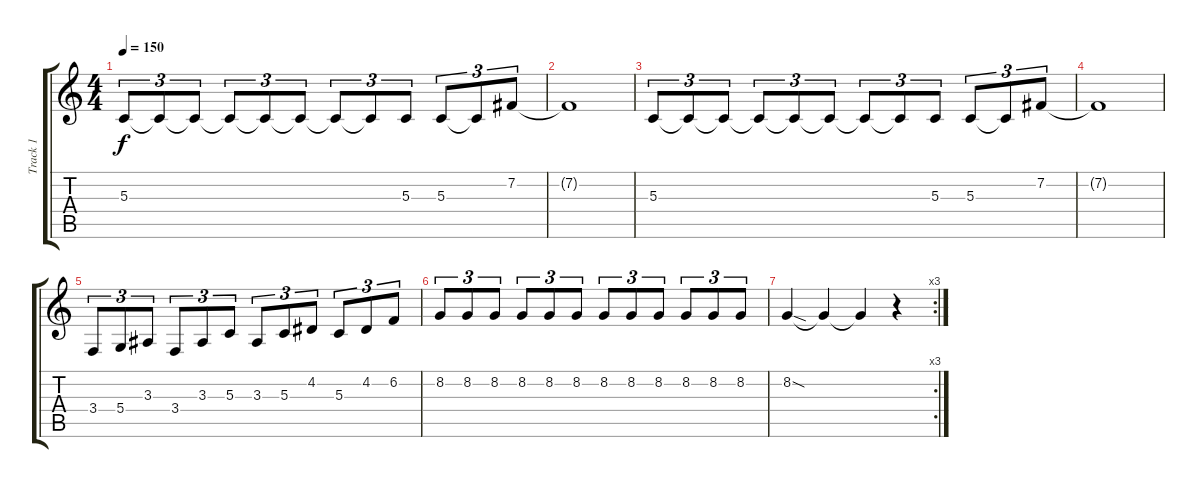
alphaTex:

\track ("Track 1" "Track 1") {instrument lead5charang}
\staff {score tabs}
\tuning (E4 B3 G3 D3 A2 E2) {hide}
\ts (4 4)
\tempo 150
\clef g2
\ks c
5.3.8{tu (3 2) dy f} 5.3{t}.8{tu (3 2)} 5.3{t}.8{tu (3 2)} 5.3{t}.8{tu (3 2)} 5.3{t}.8{tu (3 2)} 5.3{t}.8{tu (3 2)} 5.3{t}.8{tu (3 2)} 5.3{t}.8{tu (3 2)} 5.3.8{tu (3 2)} 5.3.8{tu (3 2)} 5.3{t}.8{tu (3 2)} 7.2.8{tu (3 2)} |
7.2{t}.1 |
5.3.8{tu (3 2)} 5.3{t}.8{tu (3 2)} 5.3{t}.8{tu (3 2)} 5.3{t}.8{tu (3 2)} 5.3{t}.8{tu (3 2)} 5.3{t}.8{tu (3 2)} 5.3{t}.8{tu (3 2)} 5.3{t}.8{tu (3 2)} 5.3.8{tu (3 2)} 5.3.8{tu (3 2)} 5.3{t}.8{tu (3 2)} 7.2.8{tu (3 2)} |
7.2{t}.1 |
3.4.8{tu (3 2)} 5.4.8{tu (3 2)} 3.3.8{tu (3 2)} 3.4.8{tu (3 2)} 3.3.8{tu (3 2)} 5.3.8{tu (3 2)} 3.3.8{tu (3 2)} 5.3.8{tu (3 2)} 4.2.8{tu (3 2)} 5.3.8{tu (3 2)} 4.2.8{tu (3 2)} 6.2.8{tu (3 2)} |
8.2.8{tu (3 2)} 8.2.8{tu (3 2)} 8.2.8{tu (3 2)} 8.2.8{tu (3 2)} 8.2.8{tu (3 2)} 8.2.8{tu (3 2)} 8.2.8{tu (3 2)} 8.2.8{tu (3 2)} 8.2.8{tu (3 2)} 8.2.8{tu (3 2)} 8.2.8{tu (3 2)} 8.2.8{tu (3 2)} |
\rc 3
8.2{sod}.4 8.2{t}.4 8.2{t}.4 r.4
